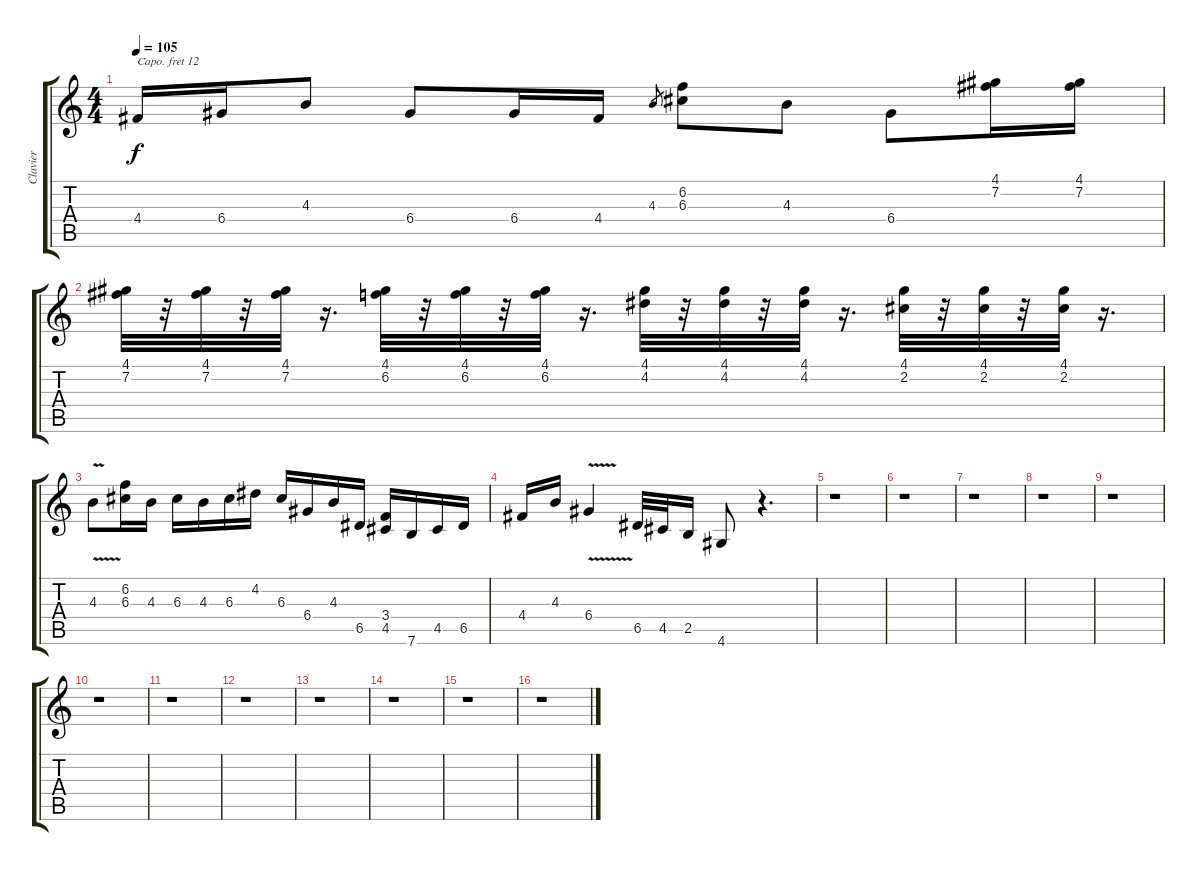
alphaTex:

\track ("Clavier" "Clavier") {instrument electricpiano1}
\staff {score tabs}
\capo 12
\tuning (E4 B3 G3 D3 A2 E2) {hide}
\ts (4 4)
\tempo 105
\clef g2
\ks c
4.4.16{dy f} 6.4.16 4.3.8 6.4.8 6.4.16 4.4.16 4.3.8{gr} (6.2 6.3).8 4.3.8 6.4.8 (4.1 7.2).16 (4.1 7.2).16 |
(4.1 7.2).32 r.32 (4.1 7.2).32 r.32 (4.1 7.2).32 r.16{d} (4.1 6.2).32 r.32 (4.1 6.2).32 r.32 (4.1 6.2).32 r.16{d} (4.1 4.2).32 r.32 (4.1 4.2).32 r.32 (4.1 4.2).32 r.16{d} (4.1 2.2).32 r.32 (4.1 2.2).32 r.32 (4.1 2.2).32 r.16{d} |
4.3{v}.8 (6.2 6.3).16 4.3.16 6.3.16 4.3.16 6.3.16 4.2.16 6.3.16 6.4.16 4.3.16 6.5.16 (3.4 4.5).16 7.6.16 4.5.16 6.5.16 |
4.4.16 4.3.16 6.4{v}.4 6.5.32 4.5.32 2.5.16 4.6.8 r.4{d} |
r.1 |
r.1 |
r.1 |
r.1 |
r.1 |
r.1 |
r.1 |
r.1 |
r.1 |
r.1 |
r.1 |
r.1
